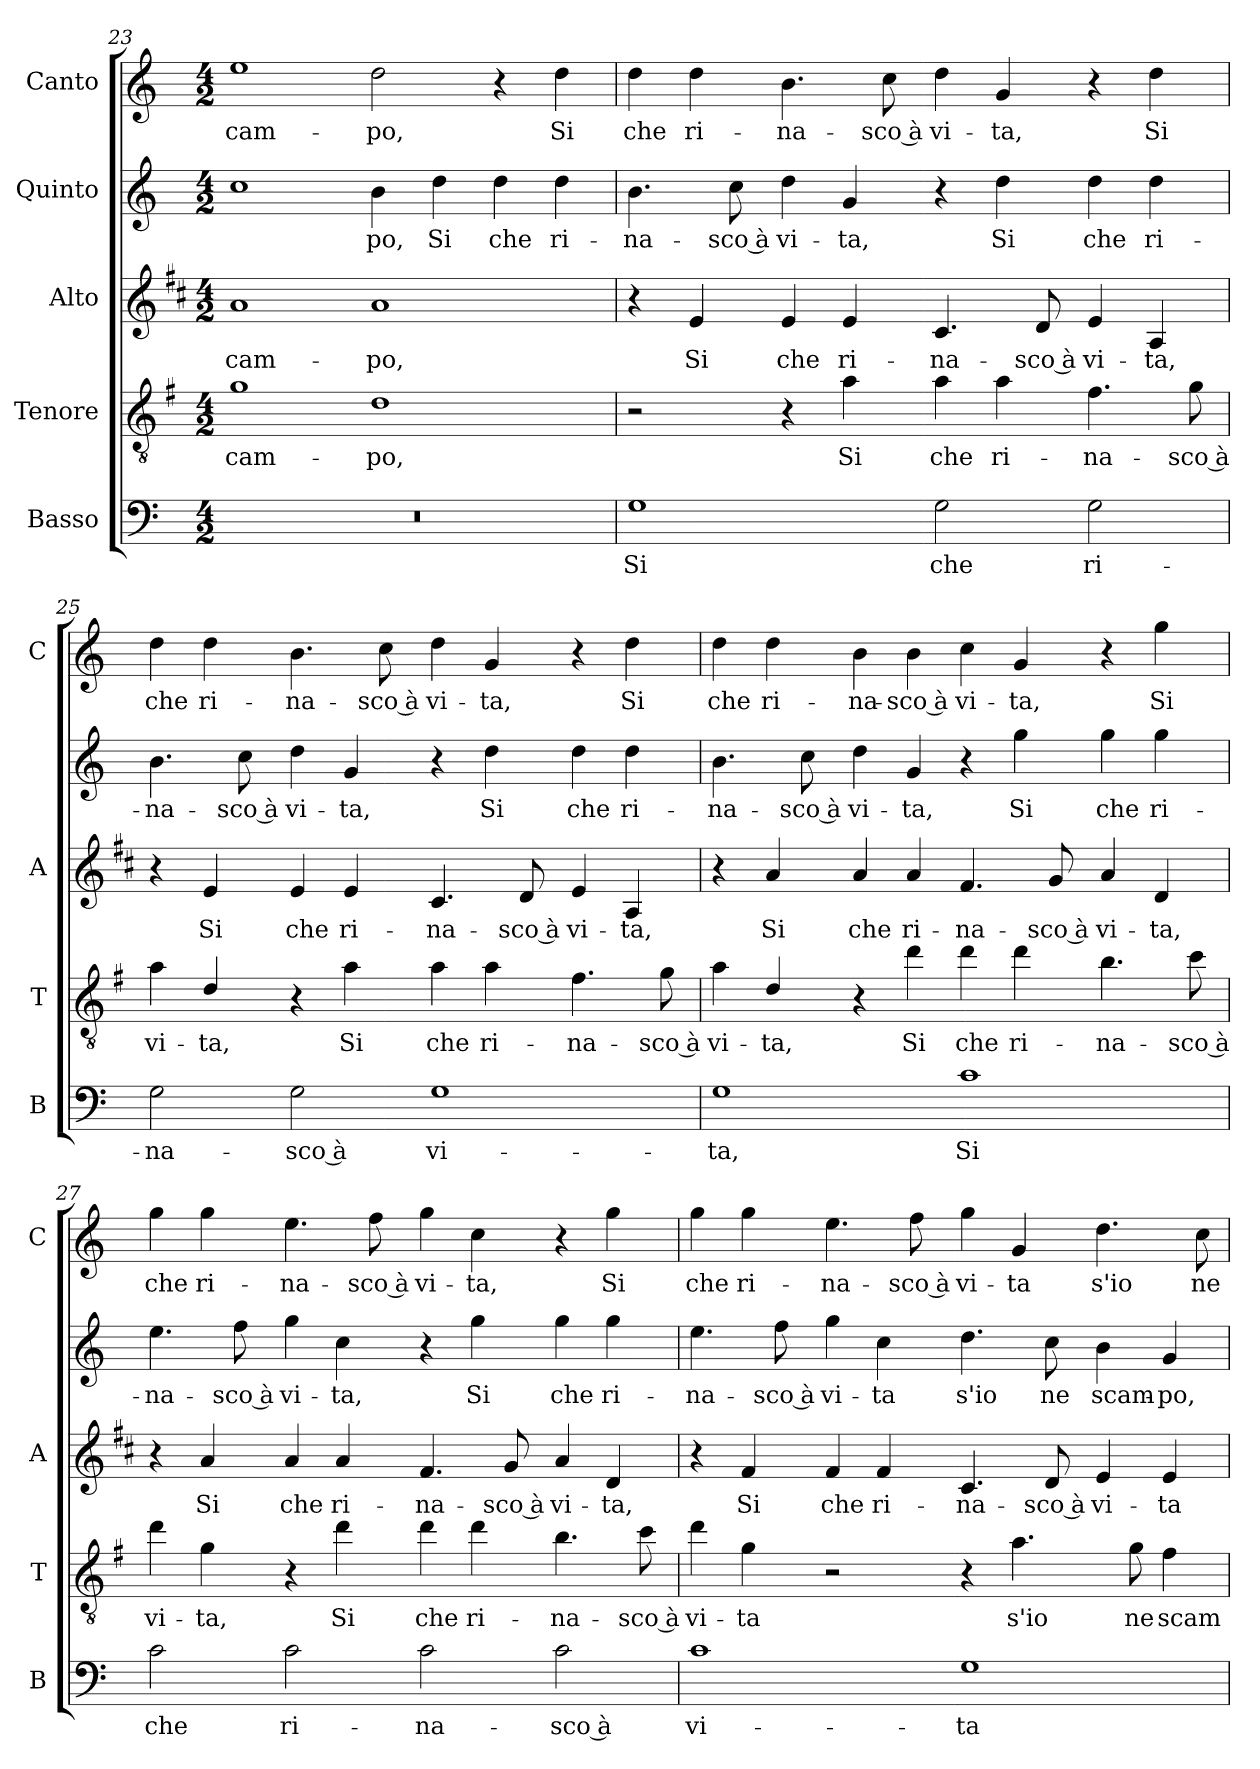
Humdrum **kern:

**kern	**text	**kern	**text	**kern	**text	**kern	**text	**kern	**text
*part5	*part5	*part4	*part4	*part3	*part3	*part2	*part2	*part1	*part1
*staff5	*staff5	*staff4	*staff4	*staff3	*staff3	*staff2	*staff2	*staff1	*staff1
*I"Basso	*	*I"Tenore	*	*I"Alto	*	*I"Quinto	*	*I"Canto	*
*I'B	*	*I'T	*	*I'A	*	*	*	*I'C	*
*clefF4	*	*clefGv2	*	*clefG2	*	*clefG2	*	*clefG2	*
*	*	*ITrd4c7	*	*ITrd1c2	*	*	*	*	*
*k[]	*	*k[]	*	*k[]	*	*k[]	*	*k[]	*
*C:	*	*C:	*	*C:	*	*C:	*	*C:	*
*M4/2	*	*M4/2	*	*M4/2	*	*M4/2	*	*M4/2	*
=23	=23	=23	=23	=23	=23	=23	=23	=23	=23
!	!	!	!LO:LY:b	!	!LO:LY:b	!	!	!	!LO:LY:b
0r	.	1c	cam-	1g	cam-	1cc	.	1ee	cam-
!	!	!	!LO:LY:b	!	!LO:LY:b	!	!LO:LY:b	!	!LO:LY:b
.	.	1G	-po,	1g	-po,	4b\	-po,	2dd\	-po,
!	!	!	!	!	!	!	!LO:LY:b	!	!
.	.	.	.	.	.	4dd\	Si	.	.
!	!	!	!	!	!	!	!LO:LY:b	!	!
.	.	.	.	.	.	4dd\	che	4r	.
!	!	!	!	!	!	!	!LO:LY:b	!	!LO:LY:b
.	.	.	.	.	.	4dd\	ri-	4dd\	Si
!!LO:LB:g=z
=24	=24	=24	=24	=24	=24	=24	=24	=24	=24
!	!LO:LY:b	!	!	!	!	!	!LO:LY:b	!	!LO:LY:b
1G	Si	2r	.	4r	.	4.b\	-na-	4dd\	che
!	!	!	!	!	!LO:LY:b	!	!	!	!LO:LY:b
.	.	.	.	4d/	Si	.	.	4dd\	ri-
!	!	!	!	!	!	!	!LO:LY:b	!	!
.	.	.	.	.	.	8cc\	-sco à	.	.
!	!	!	!	!	!LO:LY:b	!	!LO:LY:b	!	!LO:LY:b
.	.	4r	.	4d/	che	4dd\	vi-	4.b\	-na-
!	!	!	!LO:LY:b	!	!LO:LY:b	!	!LO:LY:b	!	!
.	.	4d\	Si	4d/	ri-	4g/	-ta,	.	.
!	!	!	!	!	!	!	!	!	!LO:LY:b
.	.	.	.	.	.	.	.	8cc\	-sco à
!	!LO:LY:b	!	!LO:LY:b	!	!LO:LY:b	!	!	!	!LO:LY:b
2G\	che	4d\	che	4.B/	-na-	4r	.	4dd\	vi-
!	!	!	!LO:LY:b	!	!	!	!LO:LY:b	!	!LO:LY:b
.	.	4d\	ri-	.	.	4dd\	Si	4g/	-ta,
!	!	!	!	!	!LO:LY:b	!	!	!	!
.	.	.	.	8c/	-sco à	.	.	.	.
!	!LO:LY:b	!	!LO:LY:b	!	!LO:LY:b	!	!LO:LY:b	!	!
2G\	ri-	4.B\	-na-	4d/	vi-	4dd\	che	4r	.
!	!	!	!	!	!LO:LY:b	!	!LO:LY:b	!	!LO:LY:b
.	.	.	.	4G/	-ta,	4dd\	ri-	4dd\	Si
!	!	!	!LO:LY:b	!	!	!	!	!	!
.	.	8c\	-sco à	.	.	.	.	.	.
=25	=25	=25	=25	=25	=25	=25	=25	=25	=25
!	!LO:LY:b	!	!LO:LY:b	!	!	!	!LO:LY:b	!	!LO:LY:b
2G\	-na-	4d\	vi-	4r	.	4.b\	-na-	4dd\	che
!	!	!	!LO:LY:b	!	!LO:LY:b	!	!	!	!LO:LY:b
.	.	4G/	-ta,	4d/	Si	.	.	4dd\	ri-
!	!	!	!	!	!	!	!LO:LY:b	!	!
.	.	.	.	.	.	8cc\	-sco à	.	.
!	!LO:LY:b	!	!	!	!LO:LY:b	!	!LO:LY:b	!	!LO:LY:b
2G\	-sco à	4r	.	4d/	che	4dd\	vi-	4.b\	-na-
!	!	!	!LO:LY:b	!	!LO:LY:b	!	!LO:LY:b	!	!
.	.	4d\	Si	4d/	ri-	4g/	-ta,	.	.
!	!	!	!	!	!	!	!	!	!LO:LY:b
.	.	.	.	.	.	.	.	8cc\	-sco à
!	!LO:LY:b	!	!LO:LY:b	!	!LO:LY:b	!	!	!	!LO:LY:b
1G	vi-	4d\	che	4.B/	-na-	4r	.	4dd\	vi-
!	!	!	!LO:LY:b	!	!	!	!LO:LY:b	!	!LO:LY:b
.	.	4d\	ri-	.	.	4dd\	Si	4g/	-ta,
!	!	!	!	!	!LO:LY:b	!	!	!	!
.	.	.	.	8c/	-sco à	.	.	.	.
!	!	!	!LO:LY:b	!	!LO:LY:b	!	!LO:LY:b	!	!
.	.	4.B\	-na-	4d/	vi-	4dd\	che	4r	.
!	!	!	!	!	!LO:LY:b	!	!LO:LY:b	!	!LO:LY:b
.	.	.	.	4G/	-ta,	4dd\	ri-	4dd\	Si
!	!	!	!LO:LY:b	!	!	!	!	!	!
.	.	8c\	-sco à	.	.	.	.	.	.
=26	=26	=26	=26	=26	=26	=26	=26	=26	=26
!	!LO:LY:b	!	!LO:LY:b	!	!	!	!LO:LY:b	!	!LO:LY:b
1G	-ta,	4d\	vi-	4r	.	4.b\	-na-	4dd\	che
!	!	!	!LO:LY:b	!	!LO:LY:b	!	!	!	!LO:LY:b
.	.	4G/	-ta,	4g/	Si	.	.	4dd\	ri-
!	!	!	!	!	!	!	!LO:LY:b	!	!
.	.	.	.	.	.	8cc\	-sco à	.	.
!	!	!	!	!	!LO:LY:b	!	!LO:LY:b	!	!LO:LY:b
.	.	4r	.	4g/	che	4dd\	vi-	4b\	-na-
!	!	!	!LO:LY:b	!	!LO:LY:b	!	!LO:LY:b	!	!LO:LY:b
.	.	4g\	Si	4g/	ri-	4g/	-ta,	4b\	-sco à
!	!LO:LY:b	!	!LO:LY:b	!	!LO:LY:b	!	!	!	!LO:LY:b
1c	Si	4g\	che	4.e/	-na-	4r	.	4cc\	vi-
!	!	!	!LO:LY:b	!	!	!	!LO:LY:b	!	!LO:LY:b
.	.	4g\	ri-	.	.	4gg\	Si	4g/	-ta,
!	!	!	!	!	!LO:LY:b	!	!	!	!
.	.	.	.	8f/	-sco à	.	.	.	.
!	!	!	!LO:LY:b	!	!LO:LY:b	!	!LO:LY:b	!	!
.	.	4.e\	-na-	4g/	vi-	4gg\	che	4r	.
!	!	!	!	!	!LO:LY:b	!	!LO:LY:b	!	!LO:LY:b
.	.	.	.	4c/	-ta,	4gg\	ri-	4gg\	Si
!	!	!	!LO:LY:b	!	!	!	!	!	!
.	.	8f\	-sco à	.	.	.	.	.	.
!!LO:LB:g=z
=27	=27	=27	=27	=27	=27	=27	=27	=27	=27
!	!LO:LY:b	!	!LO:LY:b	!	!	!	!LO:LY:b	!	!LO:LY:b
2c\	che	4g\	vi-	4r	.	4.ee\	-na-	4gg\	che
!	!	!	!LO:LY:b	!	!LO:LY:b	!	!	!	!LO:LY:b
.	.	4c\	-ta,	4g/	Si	.	.	4gg\	ri-
!	!	!	!	!	!	!	!LO:LY:b	!	!
.	.	.	.	.	.	8ff\	-sco à	.	.
!	!LO:LY:b	!	!	!	!LO:LY:b	!	!LO:LY:b	!	!LO:LY:b
2c\	ri-	4r	.	4g/	che	4gg\	vi-	4.ee\	-na-
!	!	!	!LO:LY:b	!	!LO:LY:b	!	!LO:LY:b	!	!
.	.	4g\	Si	4g/	ri-	4cc\	-ta,	.	.
!	!	!	!	!	!	!	!	!	!LO:LY:b
.	.	.	.	.	.	.	.	8ff\	-sco à
!	!LO:LY:b	!	!LO:LY:b	!	!LO:LY:b	!	!	!	!LO:LY:b
2c\	-na-	4g\	che	4.e/	-na-	4r	.	4gg\	vi-
!	!	!	!LO:LY:b	!	!	!	!LO:LY:b	!	!LO:LY:b
.	.	4g\	ri-	.	.	4gg\	Si	4cc\	-ta,
!	!	!	!	!	!LO:LY:b	!	!	!	!
.	.	.	.	8f/	-sco à	.	.	.	.
!	!LO:LY:b	!	!LO:LY:b	!	!LO:LY:b	!	!LO:LY:b	!	!
2c\	-sco à	4.e\	-na-	4g/	vi-	4gg\	che	4r	.
!	!	!	!	!	!LO:LY:b	!	!LO:LY:b	!	!LO:LY:b
.	.	.	.	4c/	-ta,	4gg\	ri-	4gg\	Si
!	!	!	!LO:LY:b	!	!	!	!	!	!
.	.	8f\	-sco à	.	.	.	.	.	.
=28	=28	=28	=28	=28	=28	=28	=28	=28	=28
!	!LO:LY:b	!	!LO:LY:b	!	!	!	!LO:LY:b	!	!LO:LY:b
1c	vi-	4g\	vi-	4r	.	4.ee\	-na-	4gg\	che
!	!	!	!LO:LY:b	!	!LO:LY:b	!	!	!	!LO:LY:b
.	.	4c\	-ta	4e/	Si	.	.	4gg\	ri-
!	!	!	!	!	!	!	!LO:LY:b	!	!
.	.	.	.	.	.	8ff\	-sco à	.	.
!	!	!	!	!	!LO:LY:b	!	!LO:LY:b	!	!LO:LY:b
.	.	2r	.	4e/	che	4gg\	vi-	4.ee\	-na-
!	!	!	!	!	!LO:LY:b	!	!LO:LY:b	!	!
.	.	.	.	4e/	ri-	4cc\	-ta	.	.
!	!	!	!	!	!	!	!	!	!LO:LY:b
.	.	.	.	.	.	.	.	8ff\	-sco à
!	!LO:LY:b	!	!	!	!LO:LY:b	!	!LO:LY:b	!	!LO:LY:b
1G	-ta	4r	.	4.B/	-na-	4.dd\	s'io	4gg\	vi-
!	!	!	!LO:LY:b	!	!	!	!	!	!LO:LY:b
.	.	4.d\	s'io	.	.	.	.	4g/	-ta
!	!	!	!	!	!LO:LY:b	!	!LO:LY:b	!	!
.	.	.	.	8c/	-sco à	8cc\	ne	.	.
!	!	!	!	!	!LO:LY:b	!	!LO:LY:b	!	!LO:LY:b
.	.	.	.	4d/	vi-	4b\	scam-	4.dd\	s'io
!	!	!	!LO:LY:b	!	!	!	!	!	!
.	.	8c\	ne	.	.	.	.	.	.
!	!	!	!LO:LY:b	!	!LO:LY:b	!	!LO:LY:b	!	!
.	.	4B\	scam-	4d/	-ta	4g/	-po,	.	.
!	!	!	!	!	!	!	!	!	!LO:LY:b
.	.	.	.	.	.	.	.	8cc\	ne
=	=	=	=	=	=	=	=	=	=
*-	*-	*-	*-	*-	*-	*-	*-	*-	*-
